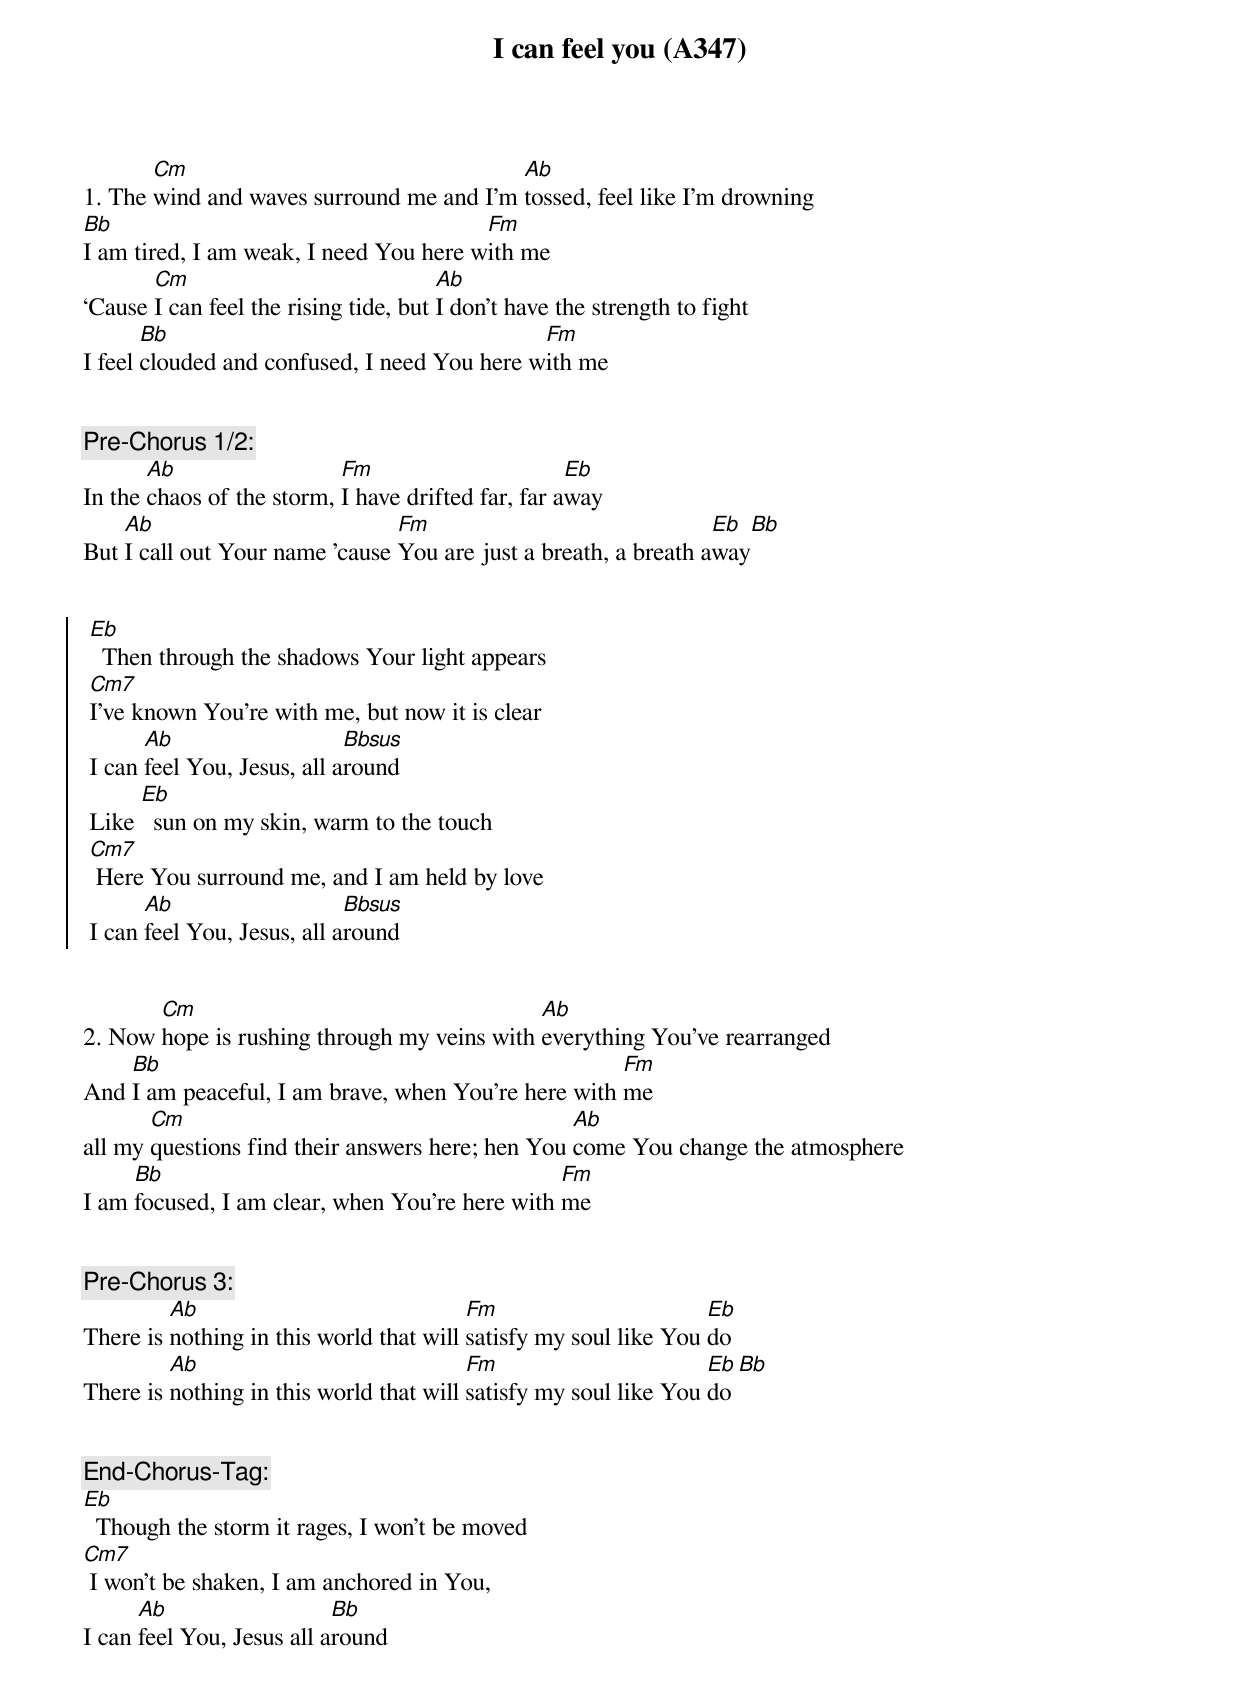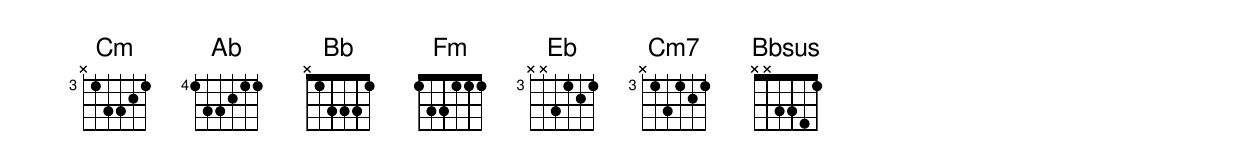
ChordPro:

{title: I can feel you (A347)}
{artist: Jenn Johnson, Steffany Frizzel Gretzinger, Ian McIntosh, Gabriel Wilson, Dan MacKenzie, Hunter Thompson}

1. The [Cm]wind and waves surround me and I’m [Ab]tossed, feel like I’m drowning
[Bb]I am tired, I am weak, I need You here w[Fm]ith me
‘Cause [Cm]I can feel the rising tide, but [Ab]I don’t have the strength to fight
I feel [Bb]clouded and confused, I need You here w[Fm]ith me


{comment: Pre-Chorus 1/2:}
In the [Ab]chaos of the storm, [Fm]I have drifted far, far a[Eb]way
But [Ab]I call out Your name 'cause [Fm]You are just a breath, a breath a[Eb]way[Bb]


{soc}
 [Eb]  Then through the shadows Your light appears
 [Cm7]I’ve known You’re with me, but now it is clear
 I can [Ab]feel You, Jesus, all a[Bbsus]round
 Like [Eb]  sun on my skin, warm to the touch
 [Cm7] Here You surround me, and I am held by love
 I can [Ab]feel You, Jesus, all a[Bbsus]round
 {eoc}


2. Now [Cm]hope is rushing through my veins with [Ab]everything You’ve rearranged
And [Bb]I am peaceful, I am brave, when You’re here with [Fm]me
all my [Cm]questions find their answers here; hen You [Ab]come You change the atmosphere
I am [Bb]focused, I am clear, when You’re here with [Fm]me


{comment: Pre-Chorus 3:}
There is [Ab]nothing in this world that will [Fm]satisfy my soul like You [Eb]do
There is [Ab]nothing in this world that will [Fm]satisfy my soul like You [Eb]do[Bb]


{comment: End-Chorus-Tag:}
[Eb]  Though the storm it rages, I won’t be moved
[Cm7] I won't be shaken, I am anchored in You,
I can [Ab]feel You, Jesus all a[Bb]round

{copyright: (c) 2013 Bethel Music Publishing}
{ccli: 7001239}
